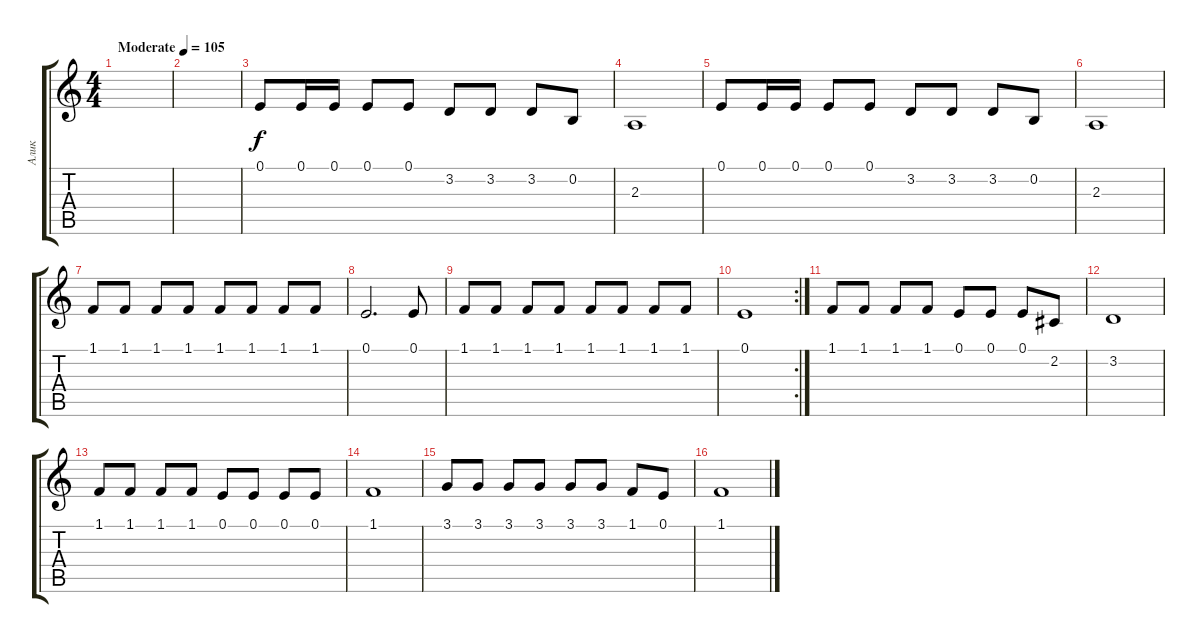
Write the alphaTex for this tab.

\track ("Алик" "Алик") {instrument violin}
\staff {score tabs}
\tuning (E4 B3 G3 D3 A2 E2) {hide}
\ts (4 4)
\tempo (105 "Moderate")
\clef g2
\ks c
|
|
0.1.8 0.1.16 0.1.16 0.1.8 0.1.8 3.2.8 3.2.8 3.2.8 0.2.8 |
2.3.1 |
0.1.8 0.1.16 0.1.16 0.1.8 0.1.8 3.2.8 3.2.8 3.2.8 0.2.8 |
2.3.1 |
1.1.8 1.1.8 1.1.8 1.1.8 1.1.8 1.1.8 1.1.8 1.1.8 |
0.1.2{d} 0.1.8 |
1.1.8 1.1.8 1.1.8 1.1.8 1.1.8 1.1.8 1.1.8 1.1.8 |
\rc 2
0.1.1 |
1.1.8 1.1.8 1.1.8 1.1.8 0.1.8 0.1.8 0.1.8 2.2.8 |
3.2.1 |
1.1.8 1.1.8 1.1.8 1.1.8 0.1.8 0.1.8 0.1.8 0.1.8 |
1.1.1 |
3.1.8 3.1.8 3.1.8 3.1.8 3.1.8 3.1.8 1.1.8 0.1.8 |
1.1.1
